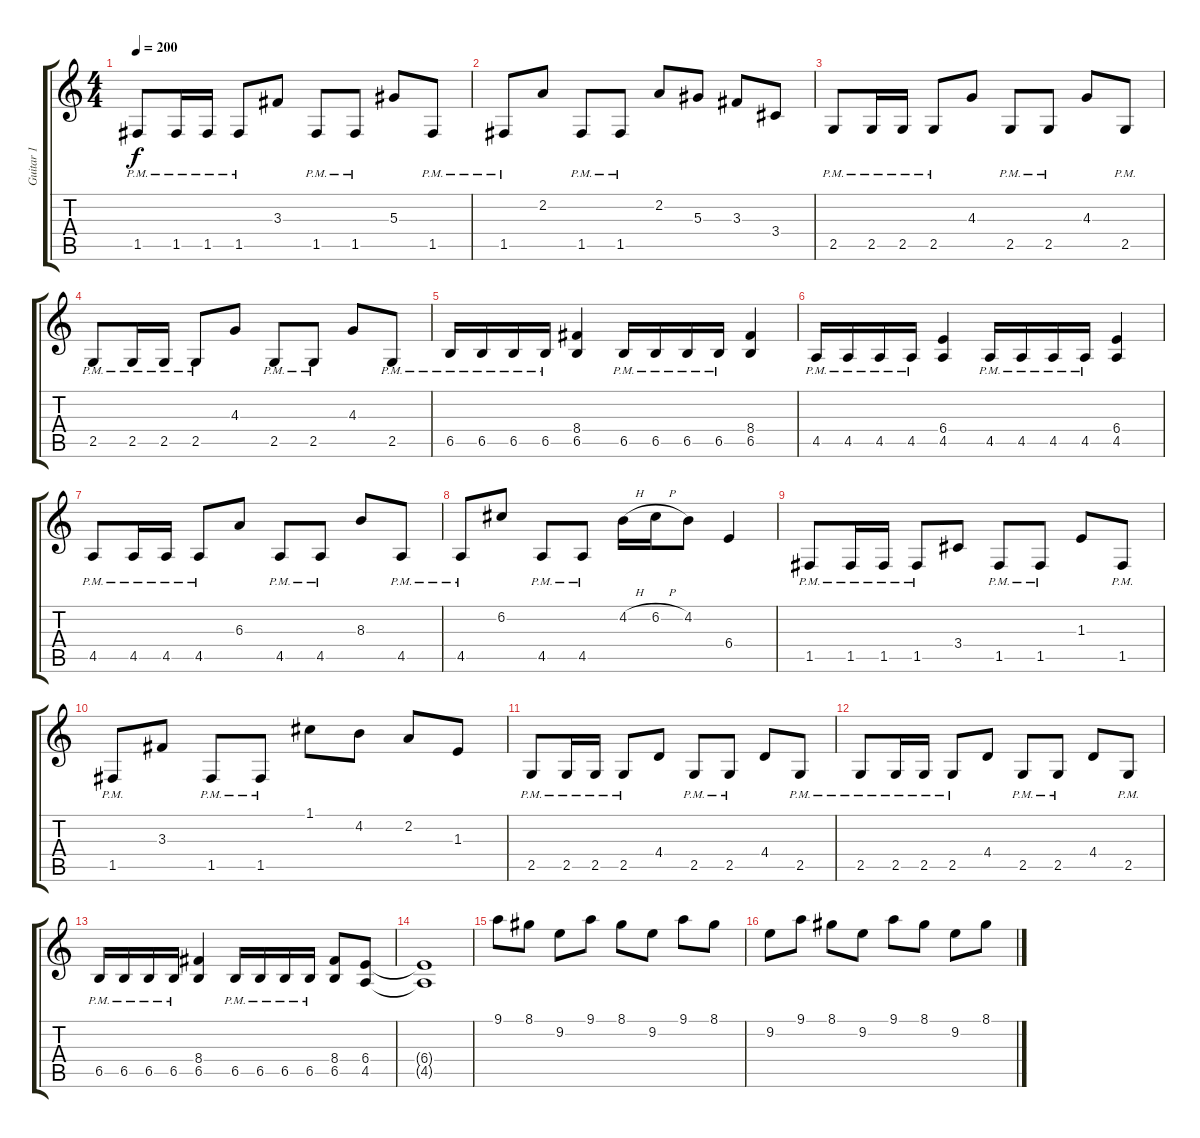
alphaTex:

\track ("Guitar 1" "Guitar 1") {instrument distortionguitar}
\staff {score tabs}
\tuning (C4 G3 Eb3 Bb2 F2 C2) {hide}
\ts (4 4)
\tempo 200
\clef g2
\ks c
1.5{pm}.8{dy f} 1.5{pm}.16 1.5{pm}.16 1.5{pm}.8 3.3.8 1.5{pm}.8 1.5{pm}.8 5.3.8 1.5{pm}.8 |
1.5{pm}.8 2.2.8 1.5{pm}.8 1.5{pm}.8 2.2.8 5.3.8 3.3.8 3.4.8 |
2.5{pm}.8 2.5{pm}.16 2.5{pm}.16 2.5{pm}.8 4.3.8 2.5{pm}.8 2.5{pm}.8 4.3.8 2.5{pm}.8 |
2.5{pm}.8 2.5{pm}.16 2.5{pm}.16 2.5{pm}.8 4.3.8 2.5{pm}.8 2.5{pm}.8 4.3.8 2.5{pm}.8 |
6.5{pm}.16 6.5{pm}.16 6.5{pm}.16 6.5{pm}.16 (8.4 6.5).4 6.5{pm}.16 6.5{pm}.16 6.5{pm}.16 6.5{pm}.16 (8.4 6.5).4 |
4.5{pm}.16 4.5{pm}.16 4.5{pm}.16 4.5{pm}.16 (6.4 4.5).4 4.5{pm}.16 4.5{pm}.16 4.5{pm}.16 4.5{pm}.16 (6.4 4.5).4 |
4.5{pm}.8 4.5{pm}.16 4.5{pm}.16 4.5{pm}.8 6.3.8 4.5{pm}.8 4.5{pm}.8 8.3.8 4.5{pm}.8 |
4.5{pm}.8 6.2.8 4.5{pm}.8 4.5{pm}.8 4.2{h}.16 6.2{h}.16 4.2.8 6.4.4 |
1.5{pm}.8 1.5{pm}.16 1.5{pm}.16 1.5{pm}.8 3.4.8 1.5{pm}.8 1.5{pm}.8 1.3.8 1.5{pm}.8 |
1.5{pm}.8 3.3.8 1.5{pm}.8 1.5{pm}.8 1.1.8 4.2.8 2.2.8 1.3.8 |
2.5{pm}.8 2.5{pm}.16 2.5{pm}.16 2.5{pm}.8 4.4.8 2.5{pm}.8 2.5{pm}.8 4.4.8 2.5{pm}.8 |
2.5{pm}.8 2.5{pm}.16 2.5{pm}.16 2.5{pm}.8 4.4.8 2.5{pm}.8 2.5{pm}.8 4.4.8 2.5{pm}.8 |
6.5{pm}.16 6.5{pm}.16 6.5{pm}.16 6.5{pm}.16 (8.4 6.5).4 6.5{pm}.16 6.5{pm}.16 6.5{pm}.16 6.5{pm}.16 (8.4 6.5).8 (6.4 4.5).8 |
(6.4{t} 4.5{t}).1 |
9.1.8 8.1.8 9.2.8 9.1.8 8.1.8 9.2.8 9.1.8 8.1.8 |
9.2.8 9.1.8 8.1.8 9.2.8 9.1.8 8.1.8 9.2.8 8.1.8
